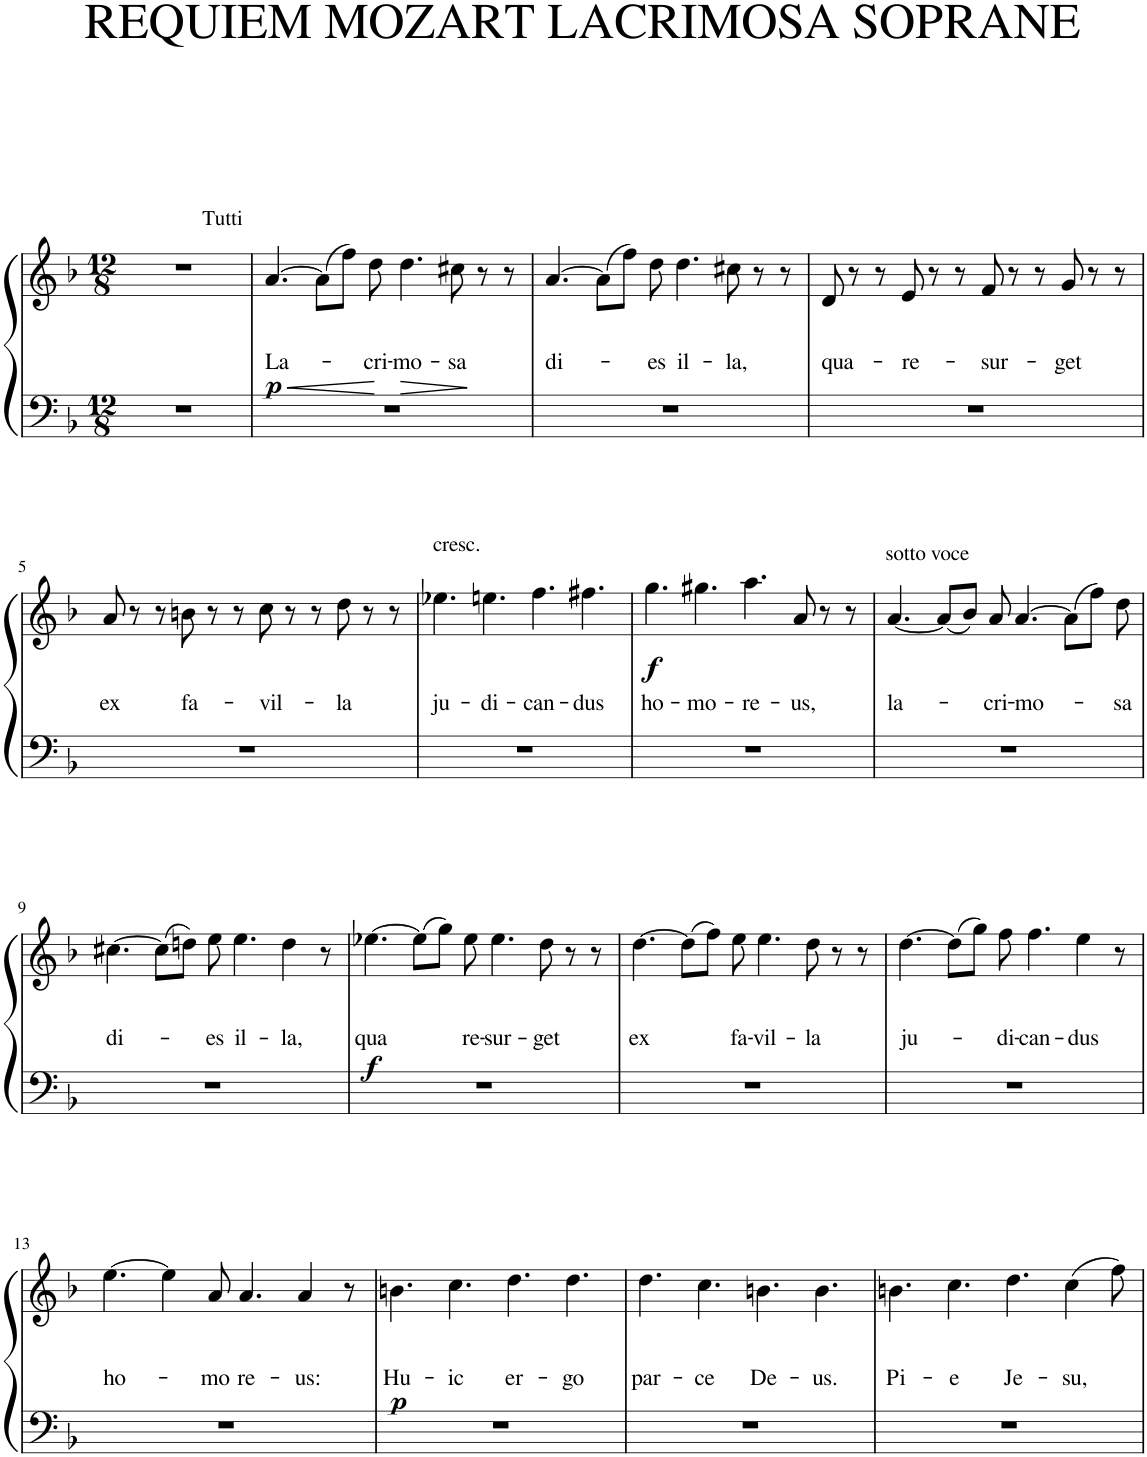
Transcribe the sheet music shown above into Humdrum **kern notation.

**kern	**kern	**text	**dynam
*part1	*part1	*part1	*part1
*staff2	*staff1	*staff1	*staff1/2
*I"Piano	*	*	*
*I'Pno.	*	*	*
*clefF4	*clefG2	*	*
*k[b-]	*k[b-]	*	*
*M12/8	*M12/8	*	*
=1	=1	=1	=1
1.r	1.r	.	.
=2	=2	=2	=2
!	!LO:TX:a:t=Tutti	!	!
!	!	!LO:LY:b	!LO:HP:b
!	!	!	!LO:DY:n=1:b
1.r	[4.a/	La-	< p
.	(8a\L]	.	.
.	8ff\J)	.	.
!	!	!LO:LY:b	!
.	8dd\	-cri-	.
!	!	!LO:LY:b	!LO:HP:n=1:b
.	4.dd\	-mo-	[ >
!	!	!LO:LY:b	!
.	8cc#X\	-sa	.
.	8r	.	]
.	8r	.	.
=3	=3	=3	=3
!	!	!LO:LY:b	!
1.r	[4.a/	di-	.
.	(8a\L]	.	.
.	8ff\J)	.	.
!	!	!LO:LY:b	!
.	8dd\	-es	.
!	!	!LO:LY:b	!
.	4.dd\	il-	.
!	!	!LO:LY:b	!
.	8cc#X\	-la,	.
.	8r	.	.
.	8r	.	.
=4	=4	=4	=4
!	!	!LO:LY:b	!
1.r	8d/	qua-	.
.	8r	.	.
.	8r	.	.
!	!	!LO:LY:b	!
.	8e/	-re-	.
.	8r	.	.
.	8r	.	.
!	!	!LO:LY:b	!
.	8f/	-sur-	.
.	8r	.	.
.	8r	.	.
!	!	!LO:LY:b	!
.	8g/	-get	.
.	8r	.	.
.	8r	.	.
!!LO:LB:g=z
=5	=5	=5	=5
!	!	!LO:LY:b	!
1.r	8a/	ex	.
.	8r	.	.
.	8r	.	.
!	!	!LO:LY:b	!
.	8bn\	fa-	.
.	8r	.	.
.	8r	.	.
!	!	!LO:LY:b	!
.	8cc\	-vil-	.
.	8r	.	.
.	8r	.	.
!	!	!LO:LY:b	!
.	8dd\	-la	.
.	8r	.	.
.	8r	.	.
=6	=6	=6	=6
!	!LO:TX:a:t=cresc.	!	!
!	!	!LO:LY:b	!
1.r	4.ee-X\	ju-	.
!	!	!LO:LY:b	!
.	4.een\	-di-	.
!	!	!LO:LY:b	!
.	4.ff\	-can-	.
!	!	!LO:LY:b	!
.	4.ff#X\	-dus	.
=7	=7	=7	=7
!	!	!LO:LY:b	!LO:DY:b
1.r	4.gg\	ho-	f
!	!	!LO:LY:b	!
.	4.gg#X\	-mo-	.
!	!	!LO:LY:b	!
.	4.aa\	-re-	.
!	!	!LO:LY:b	!
.	8a/	-us,	.
.	8r	.	.
.	8r	.	.
=8	=8	=8	=8
!	!LO:TX:a:t=sotto voce	!	!
!	!	!LO:LY:b	!
1.r	[4.a/	la-	.
.	(8a/L]	.	.
.	8b-/J)	.	.
!	!	!LO:LY:b	!
.	8a/	-cri-	.
!	!	!LO:LY:b	!
.	[4.a/	-mo-	.
.	(8a\L]	.	.
.	8ff\J)	.	.
!	!	!LO:LY:b	!
.	8dd\	-sa	.
!!LO:LB:g=z
=9	=9	=9	=9
!	!	!LO:LY:b	!
1.r	[4.cc#X\	di-	.
.	(8cc#\L]	.	.
.	8ddn\J)	.	.
!	!	!LO:LY:b	!
.	8ee\	-es	.
!	!	!LO:LY:b	!
.	4.ee\	il-	.
!	!	!LO:LY:b	!
.	4dd\	-la,	.
.	8r	.	.
=10	=10	=10	=10
!	!	!LO:LY:b	!LO:DY:b
1.r	[4.ee-X\	qua	f
.	(8ee-\L]	.	.
.	8gg\J)	.	.
!	!	!LO:LY:b	!
.	8ee-\	re-	.
!	!	!LO:LY:b	!
.	4.ee-\	-sur-	.
!	!	!LO:LY:b	!
.	8dd\	-get	.
.	8r	.	.
.	8r	.	.
=11	=11	=11	=11
!	!	!LO:LY:b	!
1.r	[4.dd\	ex	.
.	(8dd\L]	.	.
.	8ff\J)	.	.
!	!	!LO:LY:b	!
.	8ee\	fa-	.
!	!	!LO:LY:b	!
.	4.ee\	-vil-	.
!	!	!LO:LY:b	!
.	8dd\	-la	.
.	8r	.	.
.	8r	.	.
=12	=12	=12	=12
!	!	!LO:LY:b	!
1.r	[4.dd\	ju-	.
.	(8dd\L]	.	.
.	8gg\J)	.	.
!	!	!LO:LY:b	!
.	8ff\	-di-	.
!	!	!LO:LY:b	!
.	4.ff\	-can-	.
!	!	!LO:LY:b	!
.	4ee\	-dus	.
.	8r	.	.
!!LO:LB:g=z
=13	=13	=13	=13
!	!	!LO:LY:b	!
1.r	[4.ee\	ho-	.
.	4ee\]	.	.
!	!	!LO:LY:b	!
.	8a/	-mo	.
!	!	!LO:LY:b	!
.	4.a/	re-	.
!	!	!LO:LY:b	!
.	4a/	-us:	.
.	8r	.	.
=14	=14	=14	=14
!	!	!LO:LY:b	!LO:DY:b
1.r	4.bn\	Hu-	p
!	!	!LO:LY:b	!
.	4.cc\	-ic	.
!	!	!LO:LY:b	!
.	4.dd\	er-	.
!	!	!LO:LY:b	!
.	4.dd\	-go	.
=15	=15	=15	=15
!	!	!LO:LY:b	!
1.r	4.dd\	par-	.
!	!	!LO:LY:b	!
.	4.cc\	-ce	.
!	!	!LO:LY:b	!
.	4.bn\	De-	.
!	!	!LO:LY:b	!
.	4.b\	-us.	.
=16	=16	=16	=16
!	!	!LO:LY:b	!
1.r	4.bn\	Pi-	.
!	!	!LO:LY:b	!
.	4.cc\	-e	.
!	!	!LO:LY:b	!
.	4.dd\	Je-	.
!	!	!LO:LY:b	!
.	(4cc\	-su,	.
.	8ff\)	.	.
=	=	=	=
*-	*-	*-	*-
